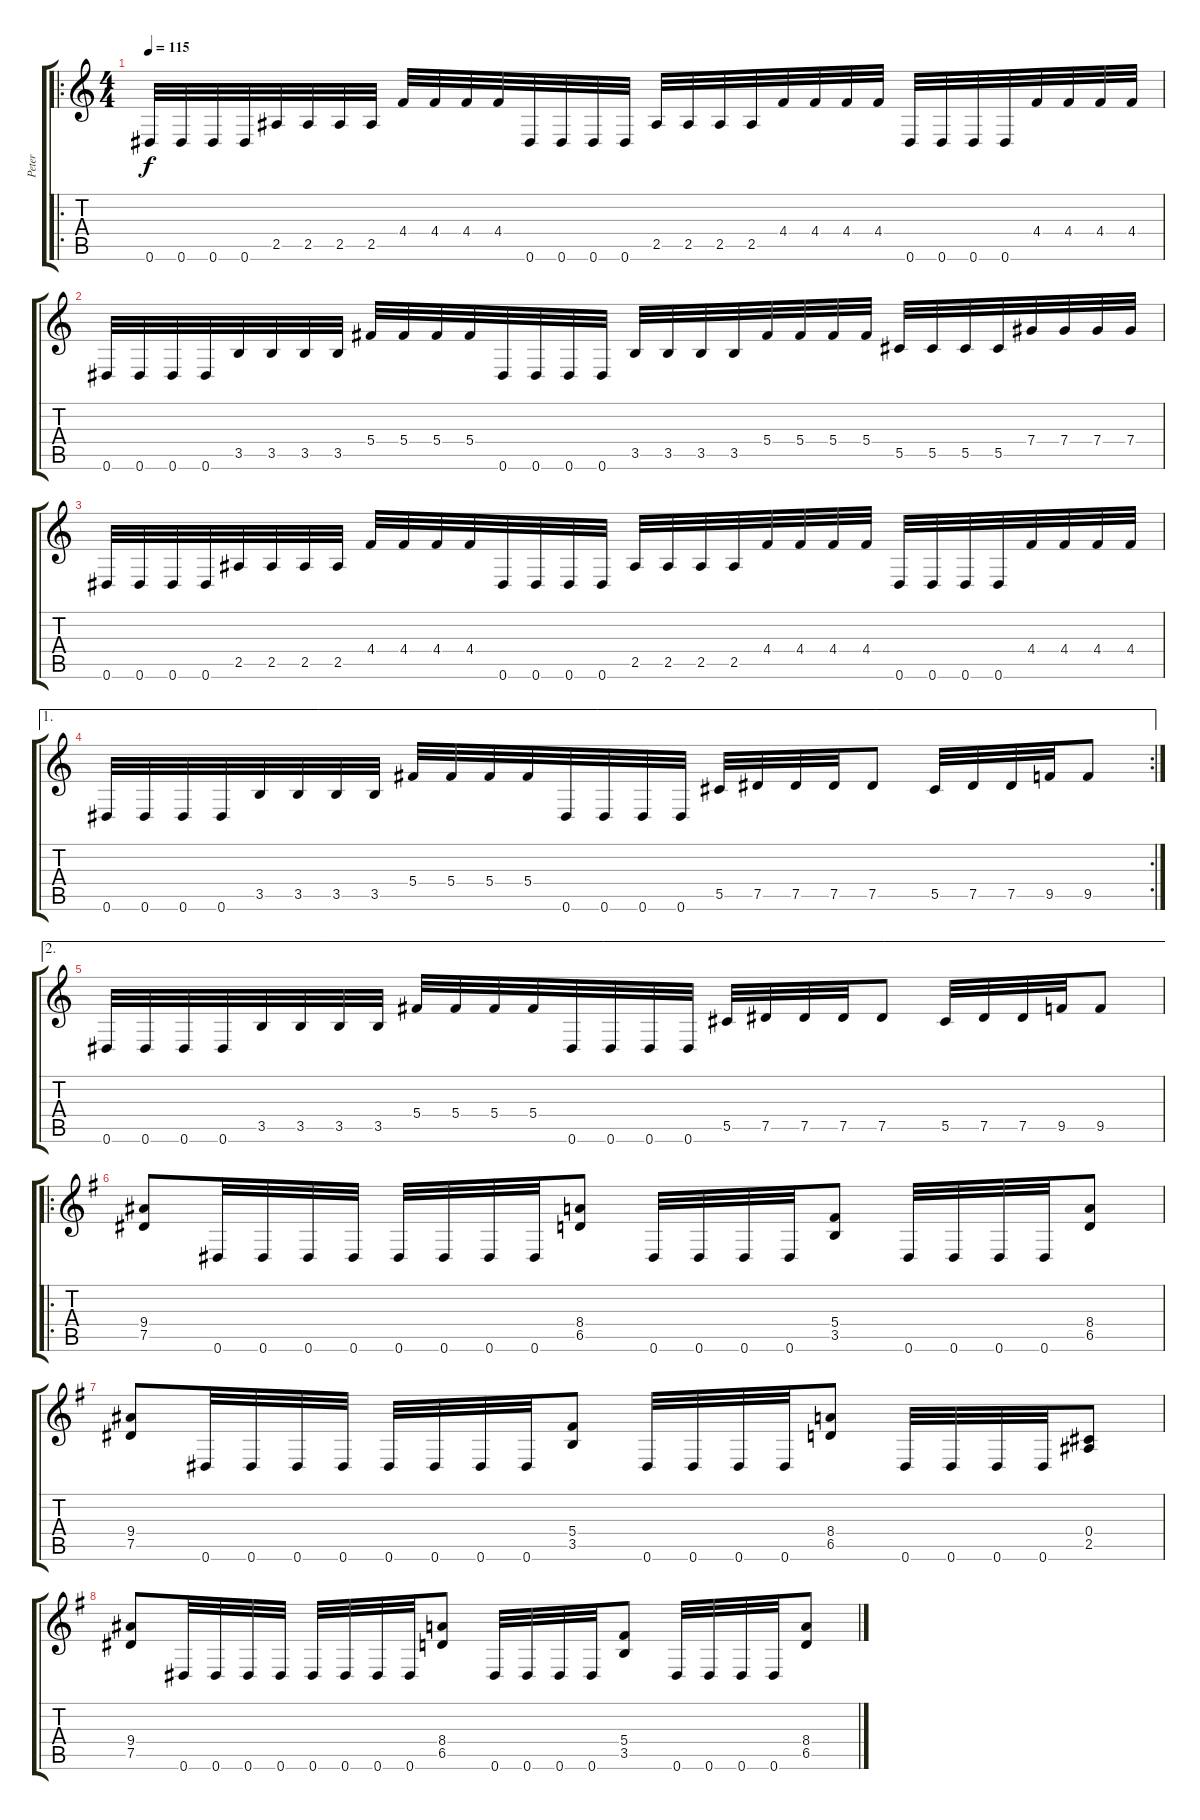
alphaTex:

\track ("Peter" "Peter") {instrument distortionguitar}
\staff {score tabs}
\tuning (Eb4 Bb3 Gb3 Db3 Ab2 Eb2) {hide}
\ro
\ts (4 4)
\tempo 115
\clef g2
\ks c
0.6.32{dy f instrument distortionguitar} 0.6.32 0.6.32 0.6.32 2.5.32 2.5.32 2.5.32 2.5.32 4.4.32 4.4.32 4.4.32 4.4.32 0.6.32 0.6.32 0.6.32 0.6.32 2.5.32 2.5.32 2.5.32 2.5.32 4.4.32 4.4.32 4.4.32 4.4.32 0.6.32 0.6.32 0.6.32 0.6.32 4.4.32 4.4.32 4.4.32 4.4.32 |
0.6.32 0.6.32 0.6.32 0.6.32 3.5.32 3.5.32 3.5.32 3.5.32 5.4.32 5.4.32 5.4.32 5.4.32 0.6.32 0.6.32 0.6.32 0.6.32 3.5.32 3.5.32 3.5.32 3.5.32 5.4.32 5.4.32 5.4.32 5.4.32 5.5.32 5.5.32 5.5.32 5.5.32 7.4.32 7.4.32 7.4.32 7.4.32 |
0.6.32 0.6.32 0.6.32 0.6.32 2.5.32 2.5.32 2.5.32 2.5.32 4.4.32 4.4.32 4.4.32 4.4.32 0.6.32 0.6.32 0.6.32 0.6.32 2.5.32 2.5.32 2.5.32 2.5.32 4.4.32 4.4.32 4.4.32 4.4.32 0.6.32 0.6.32 0.6.32 0.6.32 4.4.32 4.4.32 4.4.32 4.4.32 |
\ae 1
\rc 2
0.6.32 0.6.32 0.6.32 0.6.32 3.5.32 3.5.32 3.5.32 3.5.32 5.4.32 5.4.32 5.4.32 5.4.32 0.6.32 0.6.32 0.6.32 0.6.32 5.5.32 7.5.32 7.5.32 7.5.32 7.5.8 5.5.32 7.5.32 7.5.32 9.5.32 9.5.8 |
\ae 2
0.6.32 0.6.32 0.6.32 0.6.32 3.5.32 3.5.32 3.5.32 3.5.32 5.4.32 5.4.32 5.4.32 5.4.32 0.6.32 0.6.32 0.6.32 0.6.32 5.5.32 7.5.32 7.5.32 7.5.32 7.5.8 5.5.32 7.5.32 7.5.32 9.5.32 9.5.8 |
\ro
\ks g
(9.4 7.5).8 0.6.32 0.6.32 0.6.32 0.6.32 0.6.32 0.6.32 0.6.32 0.6.32 (8.4 6.5).8 0.6.32 0.6.32 0.6.32 0.6.32 (5.4 3.5).8 0.6.32 0.6.32 0.6.32 0.6.32 (8.4 6.5).8 |
(9.4 7.5).8 0.6.32 0.6.32 0.6.32 0.6.32 0.6.32 0.6.32 0.6.32 0.6.32 (5.4 3.5).8 0.6.32 0.6.32 0.6.32 0.6.32 (8.4 6.5).8 0.6.32 0.6.32 0.6.32 0.6.32 (0.4 2.5).8 |
(9.4 7.5).8 0.6.32 0.6.32 0.6.32 0.6.32 0.6.32 0.6.32 0.6.32 0.6.32 (8.4 6.5).8 0.6.32 0.6.32 0.6.32 0.6.32 (5.4 3.5).8 0.6.32 0.6.32 0.6.32 0.6.32 (8.4 6.5).8
